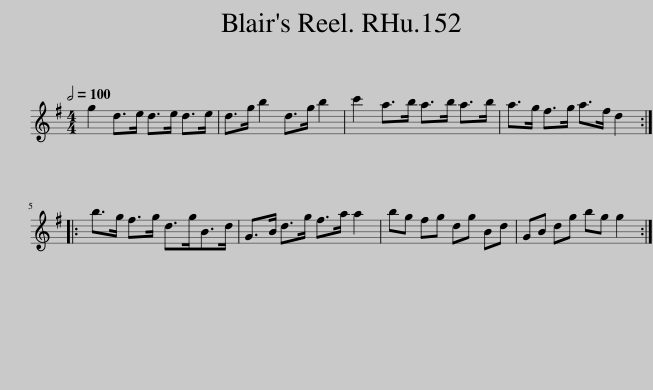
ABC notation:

X:1
L:1/8
Q:1/2=100
M:4/4
I:linebreak $
K:G
V:1 treble
V:1
 g2 d>e d>e d>e | d>g b2 d>g b2 | c'2 a>b a>b a>b | a>g f>g a>f d2 ::$ b>g f>g d>gB>d | %5
 G>B d>g f>a a2 | bg fg dg Bd | GB dg bg g2 :| %8
